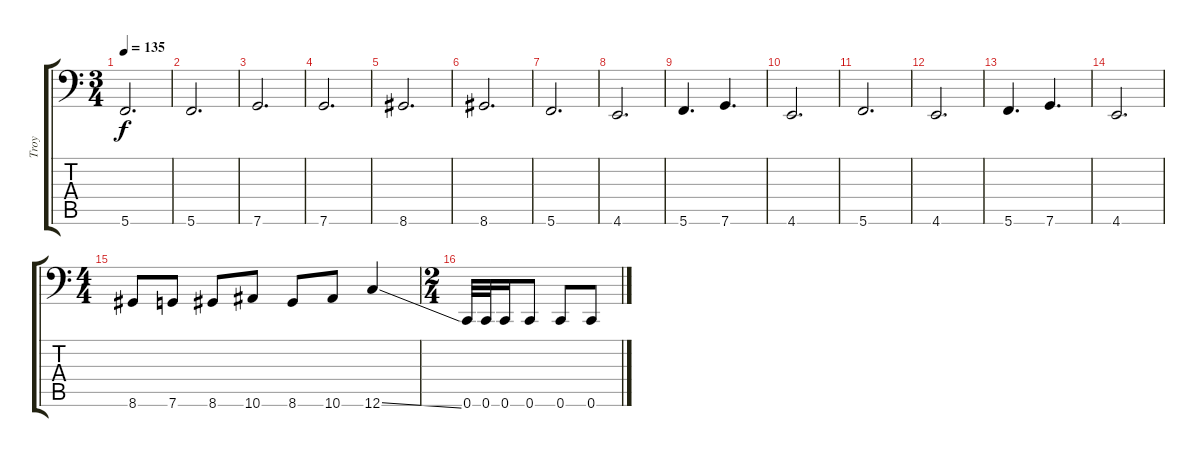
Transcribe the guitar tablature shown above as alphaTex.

\track ("Troy" "Troy") {instrument electricbasspick}
\staff {score tabs}
\tuning (D3 A2 F2 C2 G1 C1) {hide}
\ts (3 4)
\tempo 135
\clef f4
\ks c
5.6.2{d dy f} |
5.6.2{d} |
7.6.2{d} |
7.6.2{d} |
8.6.2{d} |
8.6.2{d} |
5.6.2{d} |
4.6.2{d} |
5.6.4{d} 7.6.4{d} |
4.6.2{d} |
5.6.2{d} |
4.6.2{d} |
5.6.4{d} 7.6.4{d} |
4.6.2{d} |
\ts (4 4)
8.6.8 7.6.8 8.6.8 10.6.8 8.6.8 10.6.8 12.6{ss}.4 |
\ts (2 4)
0.6.32 0.6.32 0.6.16 0.6.8 0.6.8 0.6.8
